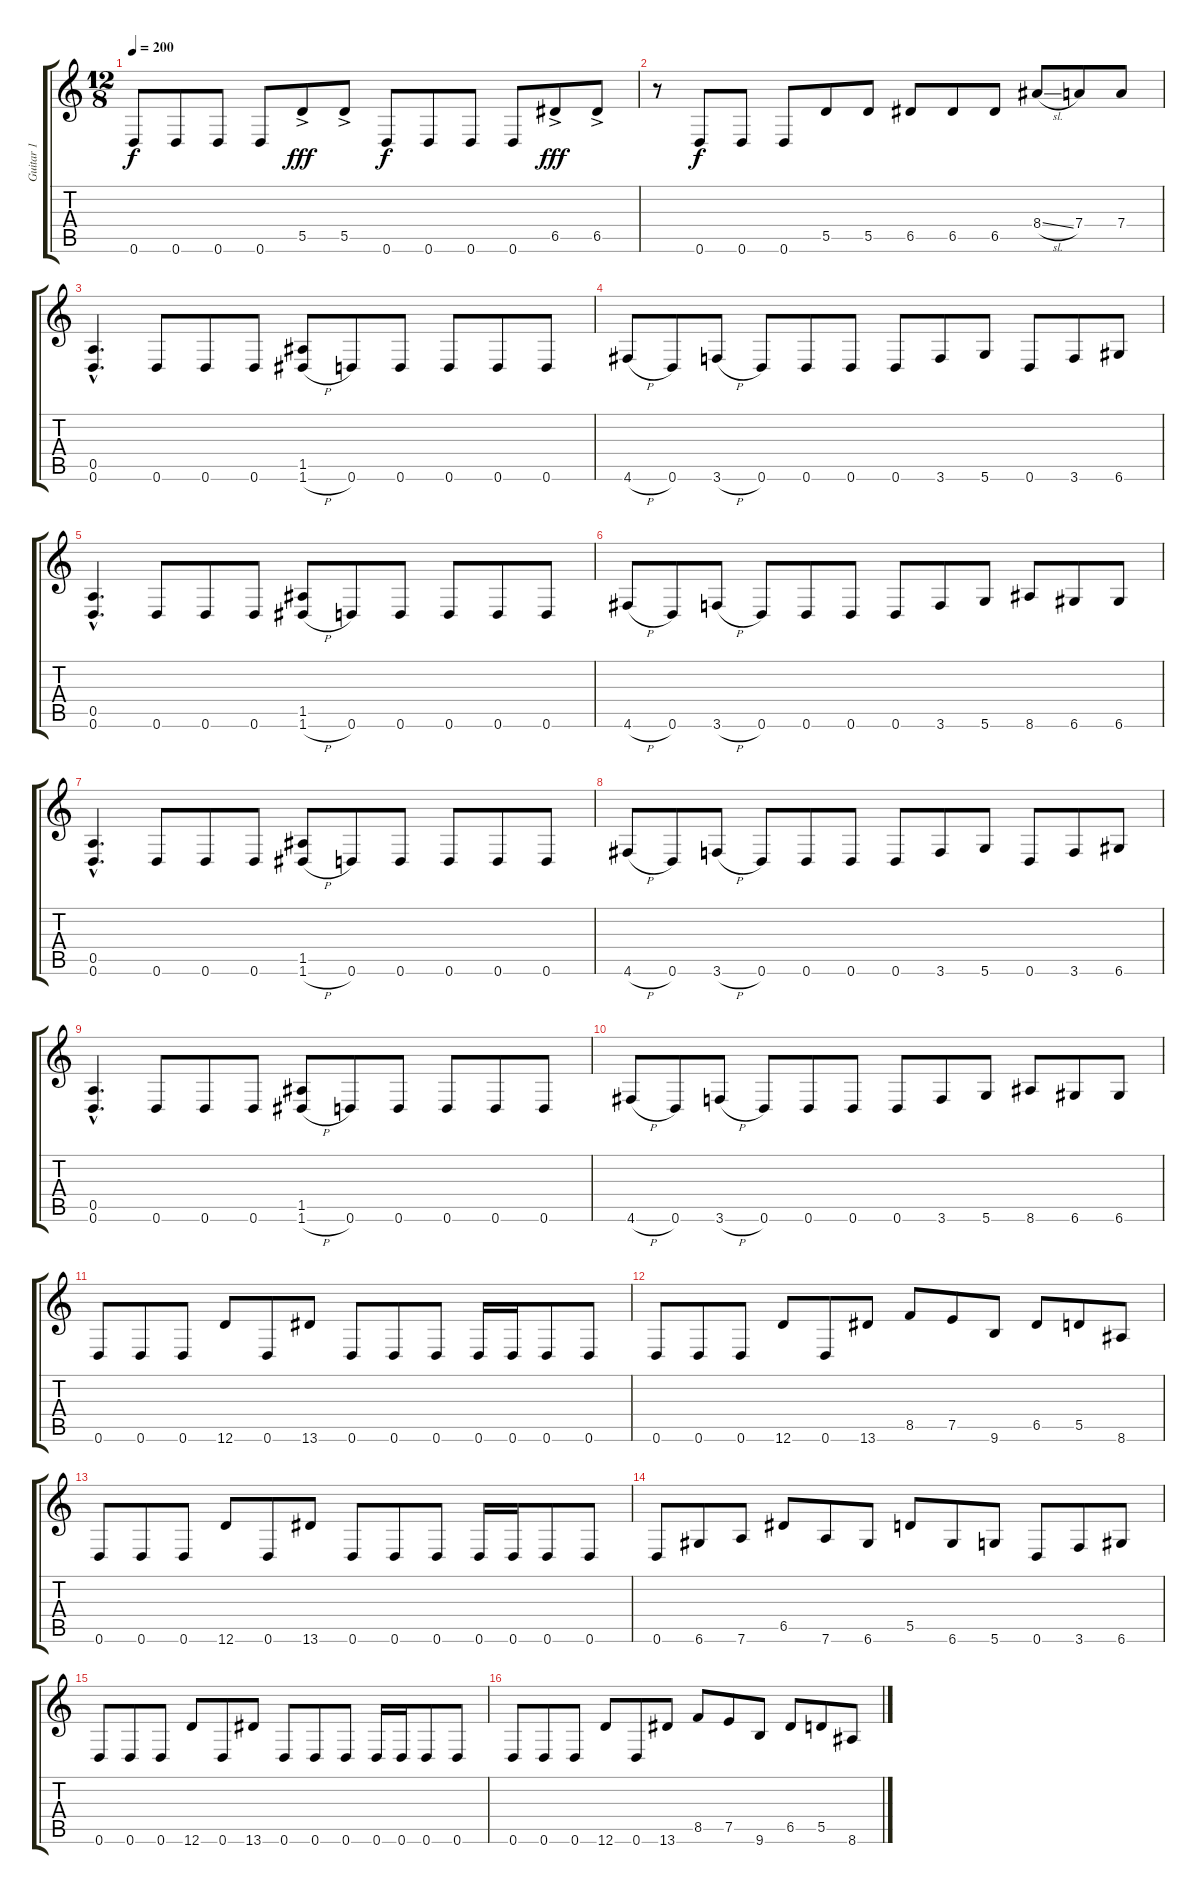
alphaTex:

\track ("Guitar 1" "Guitar 1") {instrument distortionguitar}
\staff {score tabs}
\tuning (E4 B3 G3 D3 A2 D2) {hide}
\ts (12 8)
\tempo 200
\clef g2
\ks c
0.6.8{dy f} 0.6.8 0.6.8 0.6.8 5.5{ac}.8{dy fff} 5.5{ac}.8 0.6.8{dy f} 0.6.8 0.6.8 0.6.8 6.5{ac}.8{dy fff} 6.5{ac}.8 |
r.8 0.6.8{dy f} 0.6.8 0.6.8 5.5.8 5.5.8 6.5.8 6.5.8 6.5.8 8.4{sl}.8 7.4.8 7.4.8 |
(0.5{hac} 0.6{hac}).4{d} 0.6.8 0.6.8 0.6.8 (1.5 1.6{h}).8 0.6.8 0.6.8 0.6.8 0.6.8 0.6.8 |
4.6{h}.8 0.6.8 3.6{h}.8 0.6.8 0.6.8 0.6.8 0.6.8 3.6.8 5.6.8 0.6.8 3.6.8 6.6.8 |
(0.5{hac} 0.6{hac}).4{d} 0.6.8 0.6.8 0.6.8 (1.5 1.6{h}).8 0.6.8 0.6.8 0.6.8 0.6.8 0.6.8 |
4.6{h}.8 0.6.8 3.6{h}.8 0.6.8 0.6.8 0.6.8 0.6.8 3.6.8 5.6.8 8.6.8 6.6.8 6.6.8 |
(0.5{hac} 0.6{hac}).4{d} 0.6.8 0.6.8 0.6.8 (1.5 1.6{h}).8 0.6.8 0.6.8 0.6.8 0.6.8 0.6.8 |
4.6{h}.8 0.6.8 3.6{h}.8 0.6.8 0.6.8 0.6.8 0.6.8 3.6.8 5.6.8 0.6.8 3.6.8 6.6.8 |
(0.5{hac} 0.6{hac}).4{d} 0.6.8 0.6.8 0.6.8 (1.5 1.6{h}).8 0.6.8 0.6.8 0.6.8 0.6.8 0.6.8 |
4.6{h}.8 0.6.8 3.6{h}.8 0.6.8 0.6.8 0.6.8 0.6.8 3.6.8 5.6.8 8.6.8 6.6.8 6.6.8 |
0.6.8 0.6.8 0.6.8 12.6.8 0.6.8 13.6.8 0.6.8 0.6.8 0.6.8 0.6.16 0.6.16 0.6.8 0.6.8 |
0.6.8 0.6.8 0.6.8 12.6.8 0.6.8 13.6.8 8.5.8 7.5.8 9.6.8 6.5.8 5.5.8 8.6.8 |
0.6.8 0.6.8 0.6.8 12.6.8 0.6.8 13.6.8 0.6.8 0.6.8 0.6.8 0.6.16 0.6.16 0.6.8 0.6.8 |
0.6.8 6.6.8 7.6.8 6.5.8 7.6.8 6.6.8 5.5.8 6.6.8 5.6.8 0.6.8 3.6.8 6.6.8 |
0.6.8 0.6.8 0.6.8 12.6.8 0.6.8 13.6.8 0.6.8 0.6.8 0.6.8 0.6.16 0.6.16 0.6.8 0.6.8 |
0.6.8 0.6.8 0.6.8 12.6.8 0.6.8 13.6.8 8.5.8 7.5.8 9.6.8 6.5.8 5.5.8 8.6.8
